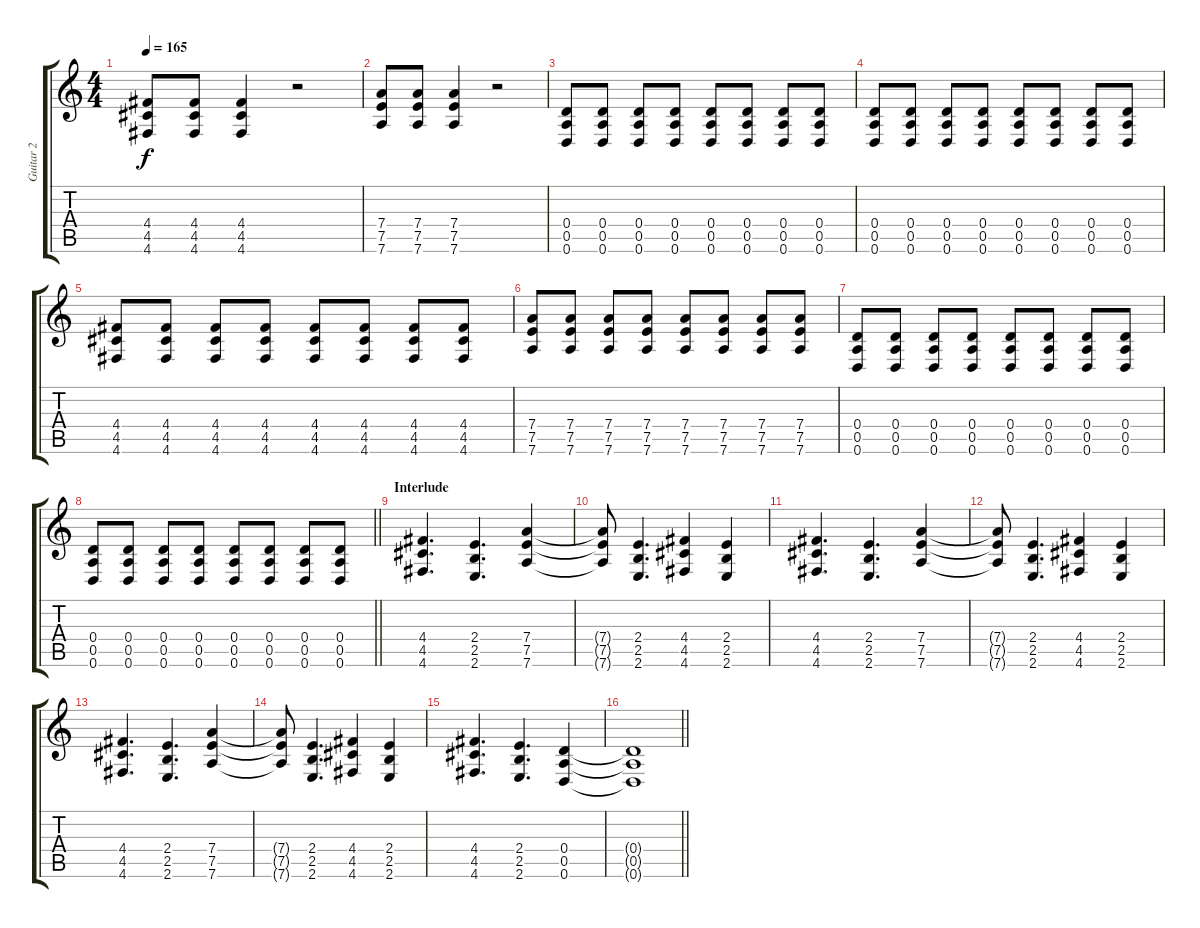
\track ("Guitar 2" "Guitar 2") {instrument distortionguitar}
\staff {score tabs}
\tuning (E4 B3 G3 D3 A2 D2) {hide}
\ts (4 4)
\tempo 165
\clef g2
\ks c
(4.4 4.5 4.6).8{dy f} (4.4 4.5 4.6).8 (4.4 4.5 4.6).4 r.2 |
(7.4 7.5 7.6).8 (7.4 7.5 7.6).8 (7.4 7.5 7.6).4 r.2 |
(0.4 0.5 0.6).8 (0.4 0.5 0.6).8 (0.4 0.5 0.6).8 (0.4 0.5 0.6).8 (0.4 0.5 0.6).8 (0.4 0.5 0.6).8 (0.4 0.5 0.6).8 (0.4 0.5 0.6).8 |
(0.4 0.5 0.6).8 (0.4 0.5 0.6).8 (0.4 0.5 0.6).8 (0.4 0.5 0.6).8 (0.4 0.5 0.6).8 (0.4 0.5 0.6).8 (0.4 0.5 0.6).8 (0.4 0.5 0.6).8 |
(4.4 4.5 4.6).8 (4.4 4.5 4.6).8 (4.4 4.5 4.6).8 (4.4 4.5 4.6).8 (4.4 4.5 4.6).8 (4.4 4.5 4.6).8 (4.4 4.5 4.6).8 (4.4 4.5 4.6).8 |
(7.4 7.5 7.6).8 (7.4 7.5 7.6).8 (7.4 7.5 7.6).8 (7.4 7.5 7.6).8 (7.4 7.5 7.6).8 (7.4 7.5 7.6).8 (7.4 7.5 7.6).8 (7.4 7.5 7.6).8 |
(0.4 0.5 0.6).8 (0.4 0.5 0.6).8 (0.4 0.5 0.6).8 (0.4 0.5 0.6).8 (0.4 0.5 0.6).8 (0.4 0.5 0.6).8 (0.4 0.5 0.6).8 (0.4 0.5 0.6).8 |
\barLineRight lightlight
(0.4 0.5 0.6).8 (0.4 0.5 0.6).8 (0.4 0.5 0.6).8 (0.4 0.5 0.6).8 (0.4 0.5 0.6).8 (0.4 0.5 0.6).8 (0.4 0.5 0.6).8 (0.4 0.5 0.6).8 |
\section ("" "Interlude")
(4.4 4.5 4.6).4{d} (2.4 2.5 2.6).4{d} (7.4 7.5 7.6).4 |
(7.4{t} 7.5{t} 7.6{t}).8 (2.4 2.5 2.6).4{d} (4.4 4.5 4.6).4 (2.4 2.5 2.6).4 |
(4.4 4.5 4.6).4{d} (2.4 2.5 2.6).4{d} (7.4 7.5 7.6).4 |
(7.4{t} 7.5{t} 7.6{t}).8 (2.4 2.5 2.6).4{d} (4.4 4.5 4.6).4 (2.4 2.5 2.6).4 |
(4.4 4.5 4.6).4{d} (2.4 2.5 2.6).4{d} (7.4 7.5 7.6).4 |
(7.4{t} 7.5{t} 7.6{t}).8 (2.4 2.5 2.6).4{d} (4.4 4.5 4.6).4 (2.4 2.5 2.6).4 |
(4.4 4.5 4.6).4{d} (2.4 2.5 2.6).4{d} (0.4 0.5 0.6).4 |
\barLineRight lightlight
(0.4{t} 0.5{t} 0.6{t}).1
